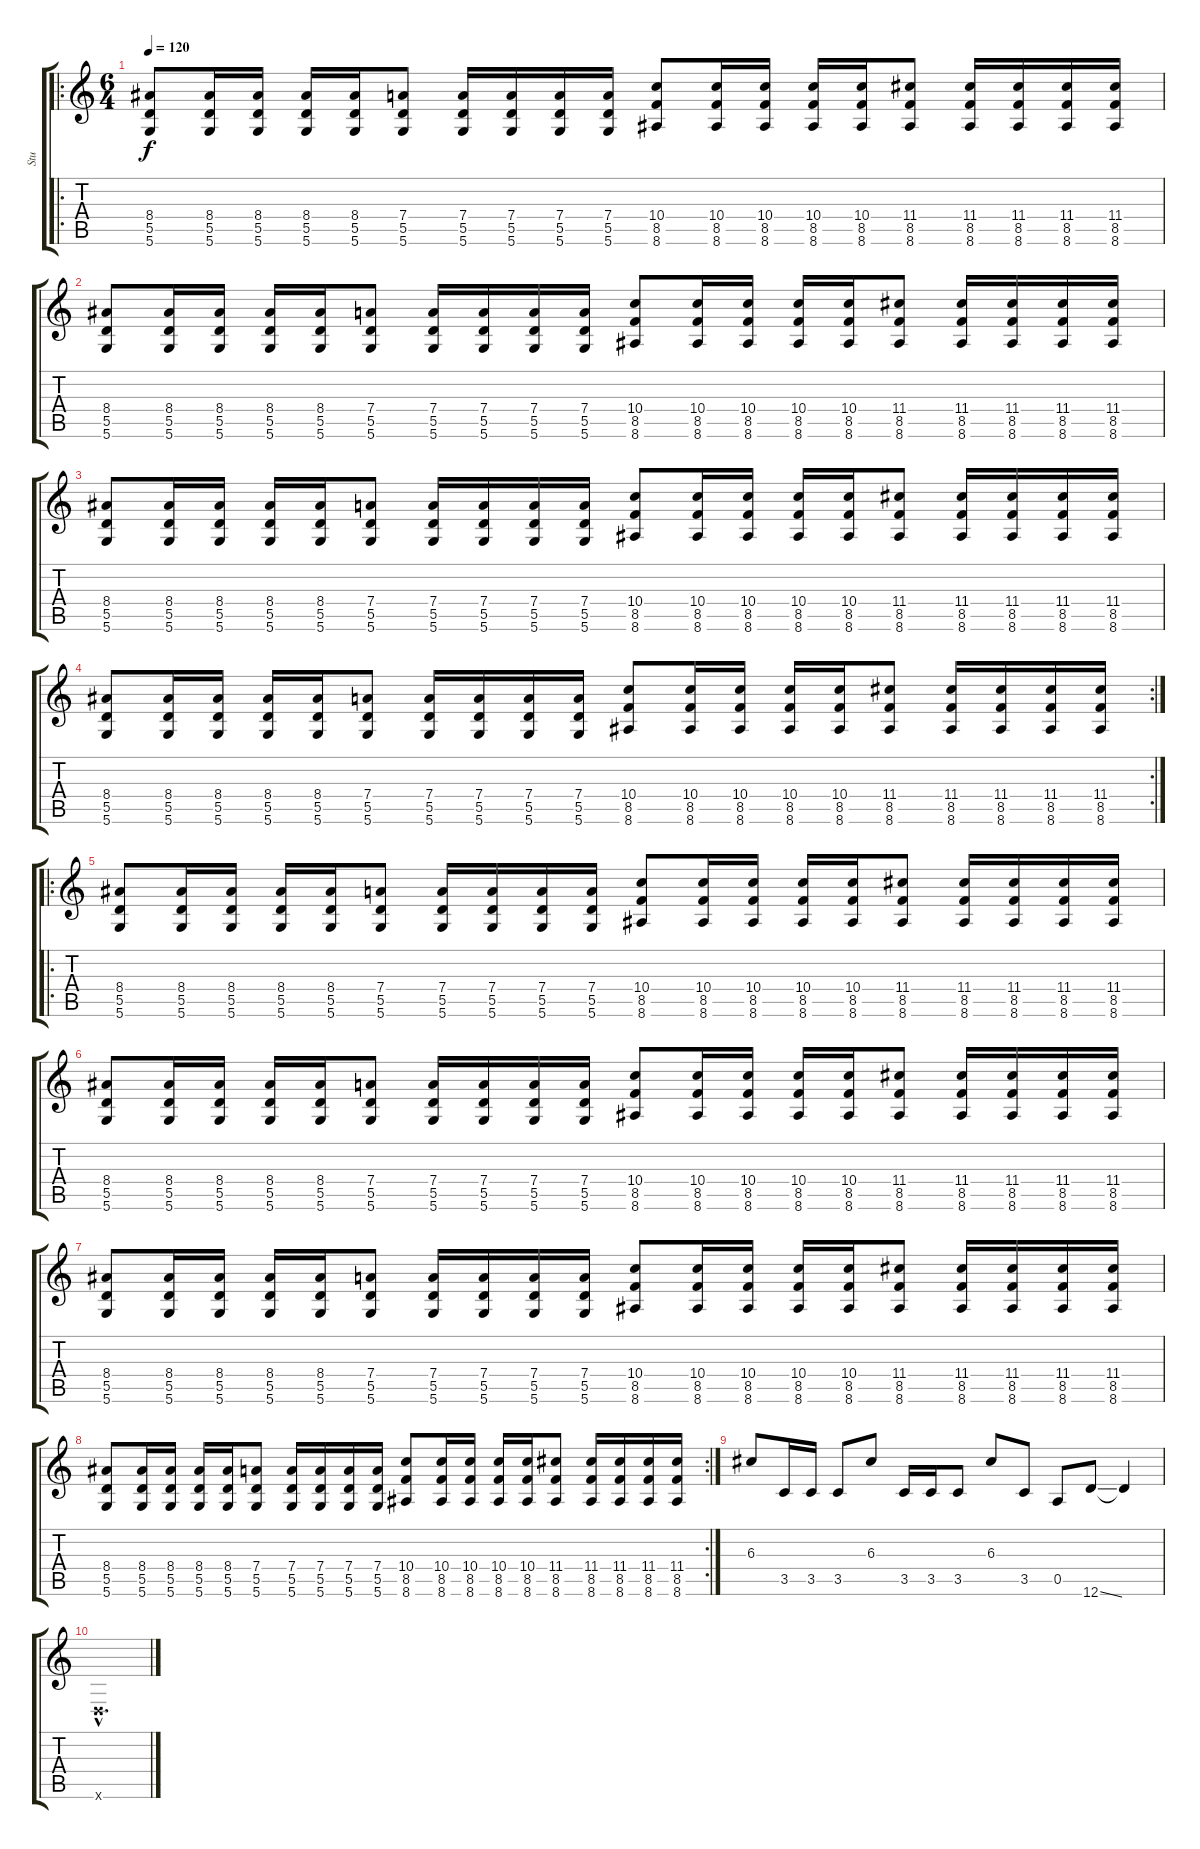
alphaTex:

\track ("Stu" "Stu") {instrument distortionguitar}
\staff {score tabs}
\tuning (E4 B3 G3 D3 A2 D2) {hide}
\ro
\ts (6 4)
\tempo 120
\clef g2
\ks c
(8.4 5.5 5.6).8{dy f} (8.4 5.5 5.6).16 (8.4 5.5 5.6).16 (8.4 5.5 5.6).16 (8.4 5.5 5.6).16 (7.4 5.5 5.6).8 (7.4 5.5 5.6).16 (7.4 5.5 5.6).16 (7.4 5.5 5.6).16 (7.4 5.5 5.6).16 (10.4 8.5 8.6).8 (10.4 8.5 8.6).16 (10.4 8.5 8.6).16 (10.4 8.5 8.6).16 (10.4 8.5 8.6).16 (11.4 8.5 8.6).8 (11.4 8.5 8.6).16 (11.4 8.5 8.6).16 (11.4 8.5 8.6).16 (11.4 8.5 8.6).16 |
(8.4 5.5 5.6).8 (8.4 5.5 5.6).16 (8.4 5.5 5.6).16 (8.4 5.5 5.6).16 (8.4 5.5 5.6).16 (7.4 5.5 5.6).8 (7.4 5.5 5.6).16 (7.4 5.5 5.6).16 (7.4 5.5 5.6).16 (7.4 5.5 5.6).16 (10.4 8.5 8.6).8 (10.4 8.5 8.6).16 (10.4 8.5 8.6).16 (10.4 8.5 8.6).16 (10.4 8.5 8.6).16 (11.4 8.5 8.6).8 (11.4 8.5 8.6).16 (11.4 8.5 8.6).16 (11.4 8.5 8.6).16 (11.4 8.5 8.6).16 |
(8.4 5.5 5.6).8 (8.4 5.5 5.6).16 (8.4 5.5 5.6).16 (8.4 5.5 5.6).16 (8.4 5.5 5.6).16 (7.4 5.5 5.6).8 (7.4 5.5 5.6).16 (7.4 5.5 5.6).16 (7.4 5.5 5.6).16 (7.4 5.5 5.6).16 (10.4 8.5 8.6).8 (10.4 8.5 8.6).16 (10.4 8.5 8.6).16 (10.4 8.5 8.6).16 (10.4 8.5 8.6).16 (11.4 8.5 8.6).8 (11.4 8.5 8.6).16 (11.4 8.5 8.6).16 (11.4 8.5 8.6).16 (11.4 8.5 8.6).16 |
\rc 2
(8.4 5.5 5.6).8 (8.4 5.5 5.6).16 (8.4 5.5 5.6).16 (8.4 5.5 5.6).16 (8.4 5.5 5.6).16 (7.4 5.5 5.6).8 (7.4 5.5 5.6).16 (7.4 5.5 5.6).16 (7.4 5.5 5.6).16 (7.4 5.5 5.6).16 (10.4 8.5 8.6).8 (10.4 8.5 8.6).16 (10.4 8.5 8.6).16 (10.4 8.5 8.6).16 (10.4 8.5 8.6).16 (11.4 8.5 8.6).8 (11.4 8.5 8.6).16 (11.4 8.5 8.6).16 (11.4 8.5 8.6).16 (11.4 8.5 8.6).16 |
\ro
(8.4 5.5 5.6).8 (8.4 5.5 5.6).16 (8.4 5.5 5.6).16 (8.4 5.5 5.6).16 (8.4 5.5 5.6).16 (7.4 5.5 5.6).8 (7.4 5.5 5.6).16 (7.4 5.5 5.6).16 (7.4 5.5 5.6).16 (7.4 5.5 5.6).16 (10.4 8.5 8.6).8 (10.4 8.5 8.6).16 (10.4 8.5 8.6).16 (10.4 8.5 8.6).16 (10.4 8.5 8.6).16 (11.4 8.5 8.6).8 (11.4 8.5 8.6).16 (11.4 8.5 8.6).16 (11.4 8.5 8.6).16 (11.4 8.5 8.6).16 |
(8.4 5.5 5.6).8 (8.4 5.5 5.6).16 (8.4 5.5 5.6).16 (8.4 5.5 5.6).16 (8.4 5.5 5.6).16 (7.4 5.5 5.6).8 (7.4 5.5 5.6).16 (7.4 5.5 5.6).16 (7.4 5.5 5.6).16 (7.4 5.5 5.6).16 (10.4 8.5 8.6).8 (10.4 8.5 8.6).16 (10.4 8.5 8.6).16 (10.4 8.5 8.6).16 (10.4 8.5 8.6).16 (11.4 8.5 8.6).8 (11.4 8.5 8.6).16 (11.4 8.5 8.6).16 (11.4 8.5 8.6).16 (11.4 8.5 8.6).16 |
(8.4 5.5 5.6).8 (8.4 5.5 5.6).16 (8.4 5.5 5.6).16 (8.4 5.5 5.6).16 (8.4 5.5 5.6).16 (7.4 5.5 5.6).8 (7.4 5.5 5.6).16 (7.4 5.5 5.6).16 (7.4 5.5 5.6).16 (7.4 5.5 5.6).16 (10.4 8.5 8.6).8 (10.4 8.5 8.6).16 (10.4 8.5 8.6).16 (10.4 8.5 8.6).16 (10.4 8.5 8.6).16 (11.4 8.5 8.6).8 (11.4 8.5 8.6).16 (11.4 8.5 8.6).16 (11.4 8.5 8.6).16 (11.4 8.5 8.6).16 |
\rc 2
(8.4 5.5 5.6).8 (8.4 5.5 5.6).16 (8.4 5.5 5.6).16 (8.4 5.5 5.6).16 (8.4 5.5 5.6).16 (7.4 5.5 5.6).8 (7.4 5.5 5.6).16 (7.4 5.5 5.6).16 (7.4 5.5 5.6).16 (7.4 5.5 5.6).16 (10.4 8.5 8.6).8 (10.4 8.5 8.6).16 (10.4 8.5 8.6).16 (10.4 8.5 8.6).16 (10.4 8.5 8.6).16 (11.4 8.5 8.6).8 (11.4 8.5 8.6).16 (11.4 8.5 8.6).16 (11.4 8.5 8.6).16 (11.4 8.5 8.6).16 |
6.3.8 3.5.16 3.5.16 3.5.8 6.3.8 3.5.16 3.5.16 3.5.8 6.3.8 3.5.8 0.5.8 12.6{ss}.8 12.6{t}.4 |
0.6{hac x}.1{d}
